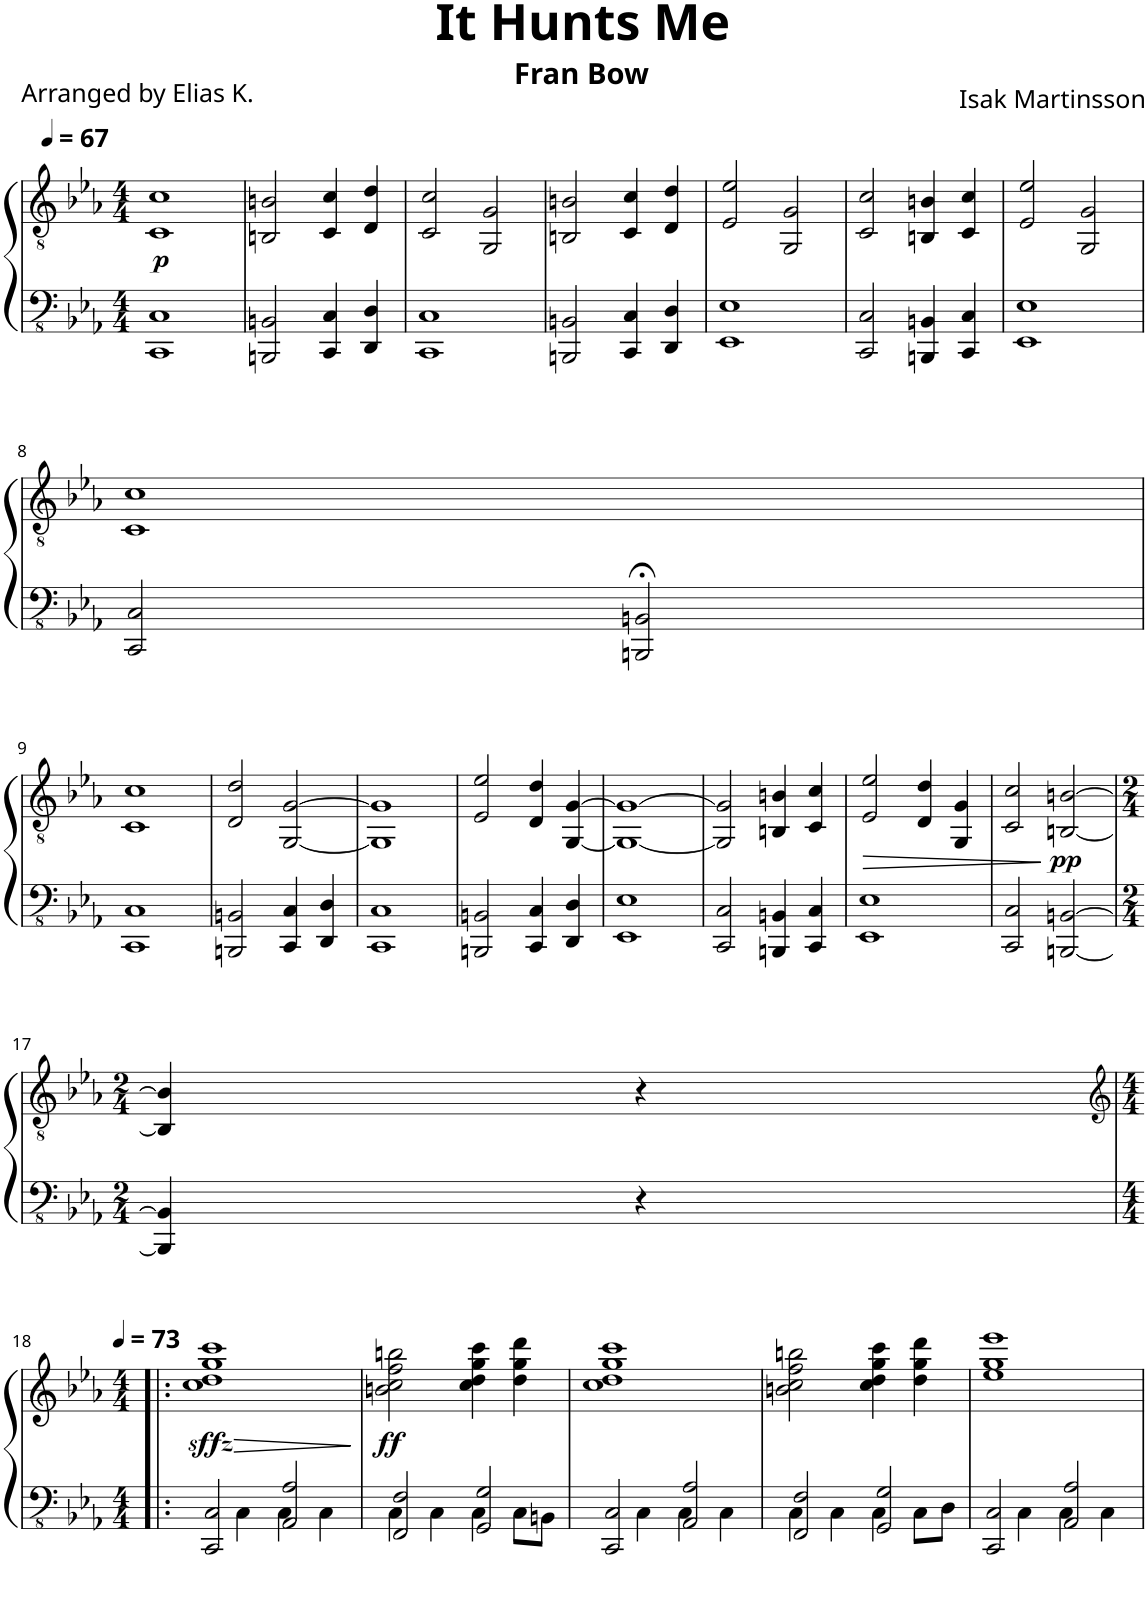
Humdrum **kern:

**kern	**kern	**dynam
*part1	*part1	*part1
*staff2	*staff1	*staff1/2
*I"Klavier	*	*
*I'Klav.	*	*
*clefFv4	*clefGv2	*
*k[b-e-a-]	*k[b-e-a-]	*
*M4/4	*M4/4	*
*MM67	*MM67	*
=1	=1	=1
!	!	!LO:DY:b
1CCC 1CC	1C 1c	p
=2	=2	=2
2BBBBn/ 2BBBn/	2BBn/ 2Bn/	.
4CCC/ 4CC/	4C/ 4c/	.
4DDD/ 4DD/	4D/ 4d/	.
=3	=3	=3
1CCC 1CC	2C/ 2c/	.
.	2GG/ 2G/	.
=4	=4	=4
2BBBBn/ 2BBBn/	2BBn/ 2Bn/	.
4CCC/ 4CC/	4C/ 4c/	.
4DDD/ 4DD/	4D/ 4d/	.
=5	=5	=5
1EEE- 1EE-	2E-/ 2e-/	.
.	2GG/ 2G/	.
=6	=6	=6
2CCC/ 2CC/	2C/ 2c/	.
4BBBBn/ 4BBBn/	4BBn/ 4Bn/	.
4CCC/ 4CC/	4C/ 4c/	.
=7	=7	=7
1EEE- 1EE-	2E-/ 2e-/	.
.	2GG/ 2G/	.
!!LO:LB:g=z
=8	=8	=8
2CCC/ 2CC/	1C 1c	.
2BBBBn/;< 2BBBn/;<	.	.
!!LO:LB:g=z
=9	=9	=9
1CCC 1CC	1C 1c	.
=10	=10	=10
2BBBBn/ 2BBBn/	2D/ 2d/	.
4CCC/ 4CC/	[2GG/ [2G/	.
4DDD/ 4DD/	.	.
=11	=11	=11
1CCC 1CC	1GG] 1G]	.
=12	=12	=12
2BBBBn/ 2BBBn/	2E-/ 2e-/	.
4CCC/ 4CC/	4D/ 4d/	.
4DDD/ 4DD/	[4GG/ [4G/	.
=13	=13	=13
1EEE- 1EE-	1GG_ 1G_	.
=14	=14	=14
2CCC/ 2CC/	2GG/] 2G/]	.
4BBBBn/ 4BBBn/	4BBn/ 4Bn/	.
4CCC/ 4CC/	4C/ 4c/	.
=15	=15	=15
!	!	!LO:HP:b
1EEE- 1EE-	2E-/ 2e-/	>
.	4D/ 4d/	.
.	4GG/ 4G/	.
=16	=16	=16
2CCC/ 2CC/	2C/ 2c/	.
!	!	!LO:DY:n=1:b
[2BBBBn/ [2BBBn/	[2BBn/ [2Bn/	] pp
!!LO:LB:g=z
=17	=17	=17
*M2/4	*M2/4	*
4BBBB/] 4BBB/]	4BB/] 4B/]	.
4r	4r	.
!!LO:LB:g=z
=18!|:	=18!|:	=18!|:
*	*clefG2	*
*M4/4	*M4/4	*
*	*MM73	*
*^	*	*
!	!	!	!LO:HP:b
!	!	!	!LO:DY:n=1:b
2CCC/ 2CC/	4ryy	1cc 1dd 1gg 1ccc	> sffz
.	4CC\	.	.
2AAA-/ 2AA-/	4CC\	.	.
.	4CC\	.	.
*v	*v	*	*
.	.	]
=19	=19	=19
*^	*	*
!	!	!	!LO:DY:b
2FFF/ 2FF/	4CC\	2bn\ 2cc\ 2ff\ 2bbn\	ff
.	4CC\	.	.
2GGG/ 2GG/	4CC\	4cc\ 4dd\ 4gg\ 4ccc\	.
.	8CC\L	4dd\ 4gg\ 4ddd\	.
.	8BBBn\J	.	.
=20	=20	=20	=20
2CCC/ 2CC/	4ryy	1cc 1dd 1gg 1ccc	.
.	4CC\	.	.
2AAA-/ 2AA-/	4CC\	.	.
.	4CC\	.	.
=21	=21	=21	=21
2FFF/ 2FF/	4CC\	2bn\ 2cc\ 2ff\ 2bbn\	.
.	4CC\	.	.
2GGG/ 2GG/	4CC\	4cc\ 4dd\ 4gg\ 4ccc\	.
.	8CC\L	4dd\ 4gg\ 4ddd\	.
.	8DD\J	.	.
=22	=22	=22	=22
2CCC/ 2CC/	4ryy	1ee- 1gg 1eee-	.
.	4CC\	.	.
2AAA-/ 2AA-/	4CC\	.	.
.	4CC\	.	.
*v	*v	*	*
=	=	=
*-	*-	*-
